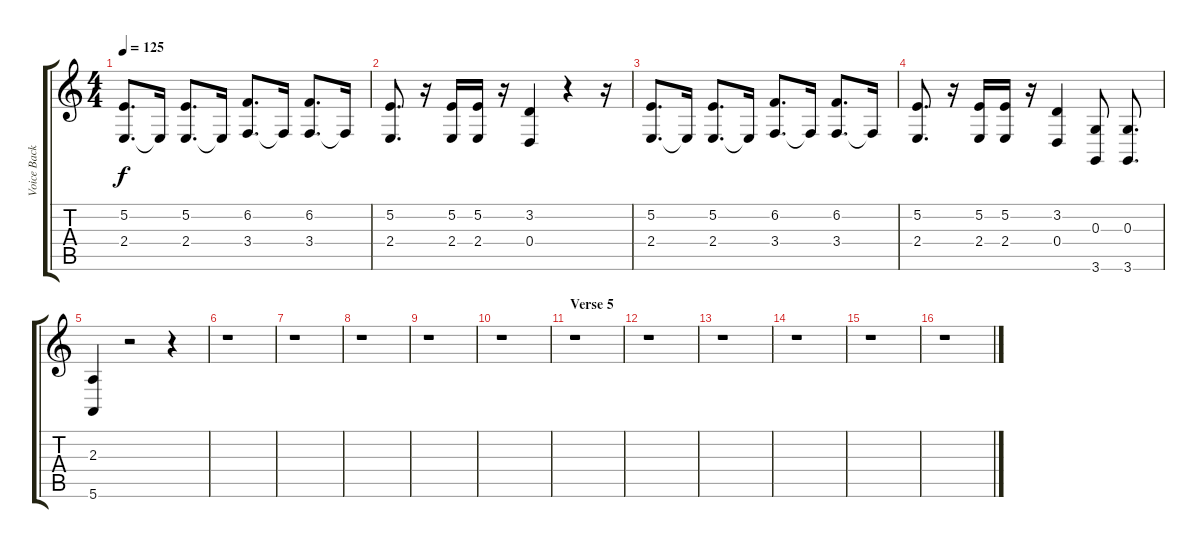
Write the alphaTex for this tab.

\track ("Voice Back" "Voice Back") {instrument clarinet}
\staff {score tabs}
\tuning (E4 B3 G3 D3 A2 E2) {hide}
\ts (4 4)
\tempo 125
\clef g2
\ks c
(5.2 2.4).8{d dy f} 2.4{t}.16 (5.2 2.4).8{d} 2.4{t}.16 (6.2 3.4).8{d} 3.4{t}.16 (6.2 3.4).8{d} 3.4{t}.16 |
(5.2 2.4).8{d} r.16 (5.2 2.4).16 (5.2 2.4).16 r.16 (3.2 0.4).4 r.4 r.16 |
(5.2 2.4).8{d} 2.4{t}.16 (5.2 2.4).8{d} 2.4{t}.16 (6.2 3.4).8{d} 3.4{t}.16 (6.2 3.4).8{d} 3.4{t}.16 |
(5.2 2.4).8{d} r.16 (5.2 2.4).16 (5.2 2.4).16 r.16 (3.2 0.4).4 (0.3 3.6).8 (0.3 3.6).8{d} |
(2.3 5.6).4 r.2 r.4 |
r.1 |
r.1 |
r.1 |
r.1 |
r.1 |
\section ("" "Verse 5")
r.1 |
r.1 |
r.1 |
r.1 |
r.1 |
r.1
